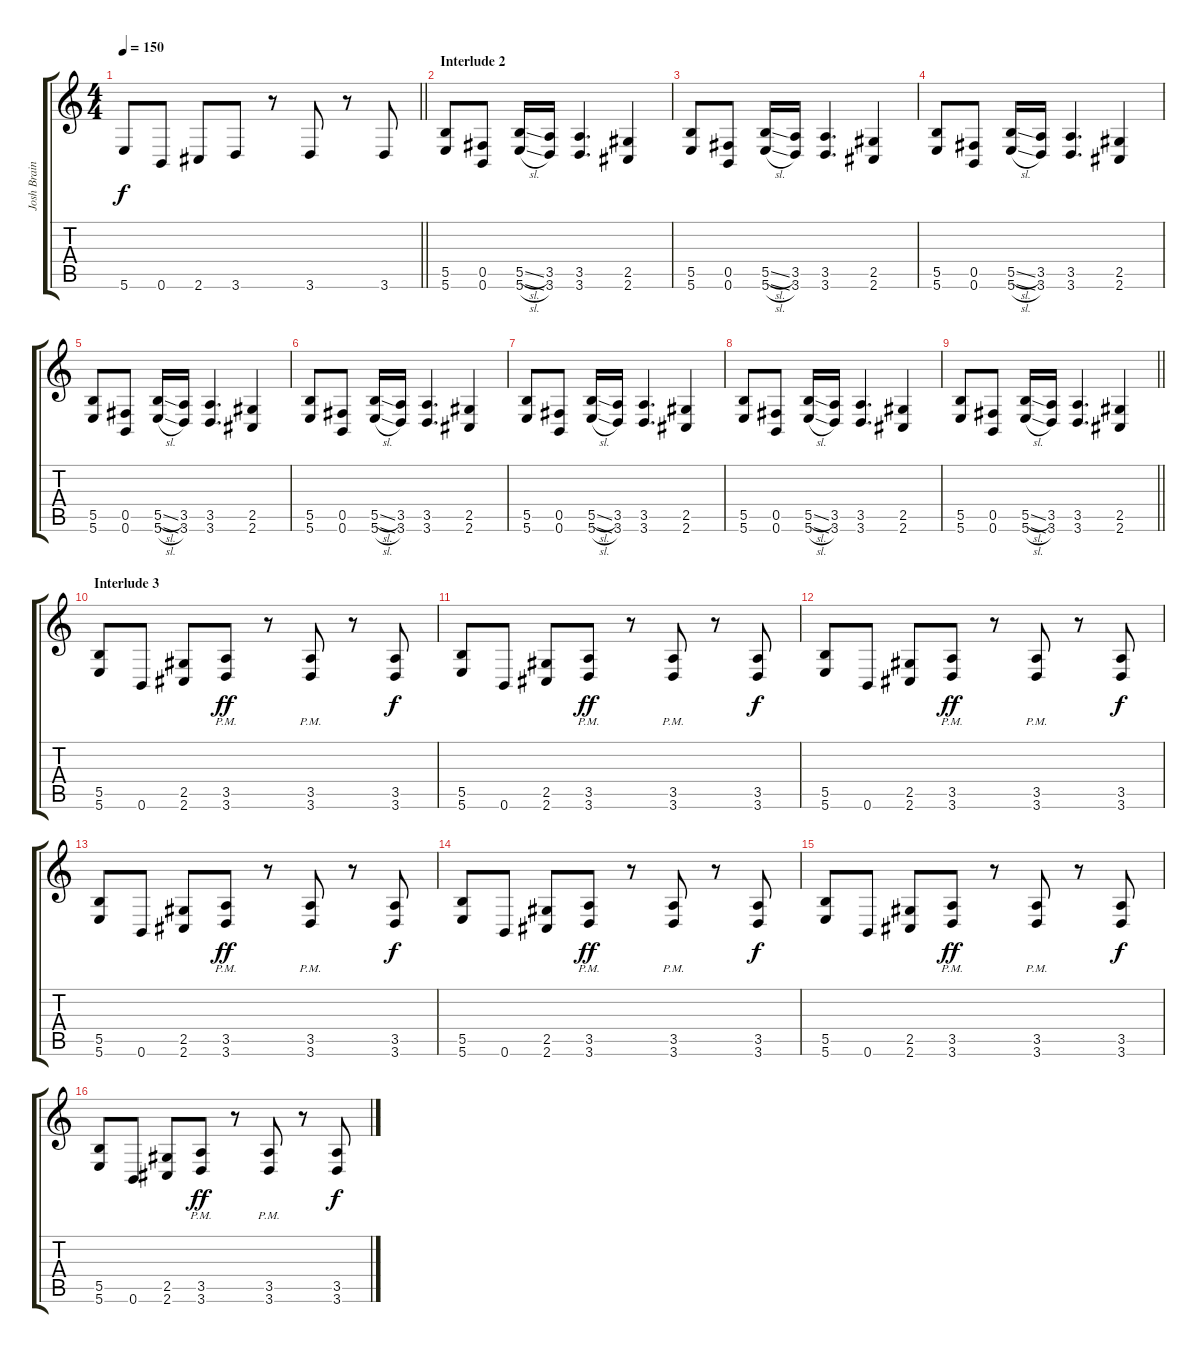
\track ("Josh Brainard" "Josh Brain") {instrument distortionguitar}
\staff {score tabs}
\tuning (Db4 Ab3 E3 B2 Gb2 B1) {hide}
\ts (4 4)
\tempo 150
\clef g2
\barLineRight lightlight
\ks c
5.6.8{dy f} 0.6.8 2.6.8 3.6.8 r.8 3.6.8 r.8 3.6.8 |
\section ("" "Interlude 2")
(5.5 5.6).8 (0.5 0.6).8 (5.5{sl} 5.6{sl}).16 (3.5 3.6).16 (3.5 3.6).4{d} (2.5 2.6).4 |
(5.5 5.6).8 (0.5 0.6).8 (5.5{sl} 5.6{sl}).16 (3.5 3.6).16 (3.5 3.6).4{d} (2.5 2.6).4 |
(5.5 5.6).8 (0.5 0.6).8 (5.5{sl} 5.6{sl}).16 (3.5 3.6).16 (3.5 3.6).4{d} (2.5 2.6).4 |
(5.5 5.6).8 (0.5 0.6).8 (5.5{sl} 5.6{sl}).16 (3.5 3.6).16 (3.5 3.6).4{d} (2.5 2.6).4 |
(5.5 5.6).8 (0.5 0.6).8 (5.5{sl} 5.6{sl}).16 (3.5 3.6).16 (3.5 3.6).4{d} (2.5 2.6).4 |
(5.5 5.6).8 (0.5 0.6).8 (5.5{sl} 5.6{sl}).16 (3.5 3.6).16 (3.5 3.6).4{d} (2.5 2.6).4 |
(5.5 5.6).8 (0.5 0.6).8 (5.5{sl} 5.6{sl}).16 (3.5 3.6).16 (3.5 3.6).4{d} (2.5 2.6).4 |
\barLineRight lightlight
(5.5 5.6).8 (0.5 0.6).8 (5.5{sl} 5.6{sl}).16 (3.5 3.6).16 (3.5 3.6).4{d} (2.5 2.6).4 |
\section ("" "Interlude 3")
(5.5 5.6).8 0.6.8 (2.5 2.6).8 (3.5{pm} 3.6{pm}).8{dy ff} r.8 (3.5{pm} 3.6{pm}).8 r.8 (3.5 3.6).8{dy f} |
(5.5 5.6).8 0.6.8 (2.5 2.6).8 (3.5{pm} 3.6{pm}).8{dy ff} r.8 (3.5{pm} 3.6{pm}).8 r.8 (3.5 3.6).8{dy f} |
(5.5 5.6).8 0.6.8 (2.5 2.6).8 (3.5{pm} 3.6{pm}).8{dy ff} r.8 (3.5{pm} 3.6{pm}).8 r.8 (3.5 3.6).8{dy f} |
(5.5 5.6).8 0.6.8 (2.5 2.6).8 (3.5{pm} 3.6{pm}).8{dy ff} r.8 (3.5{pm} 3.6{pm}).8 r.8 (3.5 3.6).8{dy f} |
(5.5 5.6).8 0.6.8 (2.5 2.6).8 (3.5{pm} 3.6{pm}).8{dy ff} r.8 (3.5{pm} 3.6{pm}).8 r.8 (3.5 3.6).8{dy f} |
(5.5 5.6).8 0.6.8 (2.5 2.6).8 (3.5{pm} 3.6{pm}).8{dy ff} r.8 (3.5{pm} 3.6{pm}).8 r.8 (3.5 3.6).8{dy f} |
(5.5 5.6).8 0.6.8 (2.5 2.6).8 (3.5{pm} 3.6{pm}).8{dy ff} r.8 (3.5{pm} 3.6{pm}).8 r.8 (3.5 3.6).8{dy f}
